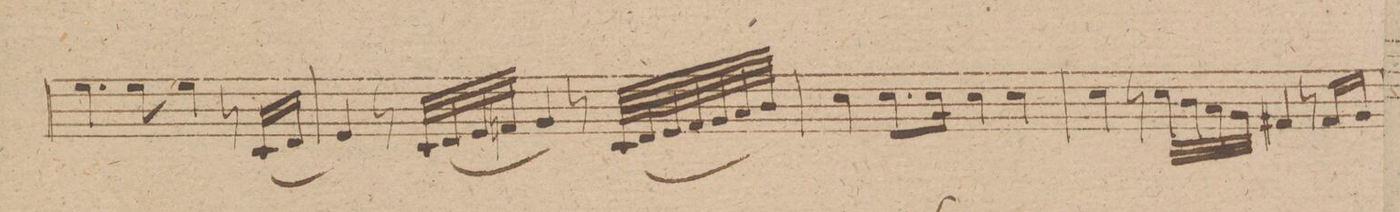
**kern	**dynam
*I"Clarinetto 1mo in. A.	*
*clefG2	*
*k[f#c#g#d#]	*
*met(c|)	*
*M2/2	*
4.cc#\	.
*4\right	*
8cc#\	.
4cc#\	.
8r	.
(<16A/LL	.
16B/JJ	.
=161	=161
4c#/)	.
8r	.
(<32A/LLL	.
32B/	.
32c#/	.
32d/JJJ	.
4e/)	.
8r	.
=-	=-
(<32A/LLL	.
64B/L	.
64c#/	.
64d/	.
64e/	.
64f#/	.
64g#/JJJJ)	.
=162	=162
4a/	.
8.a/L	.
16a/Jk	.
4a/	.
4a/	.
=163	=163
4a/	.
8r	.
32aLLL\	.
32g#/	.
32f#/	.
32e/JJJ	.
4d#X/	.
8r	.
16d#/LL	.
16e/JJ	.
=164	=164
*-	*-
